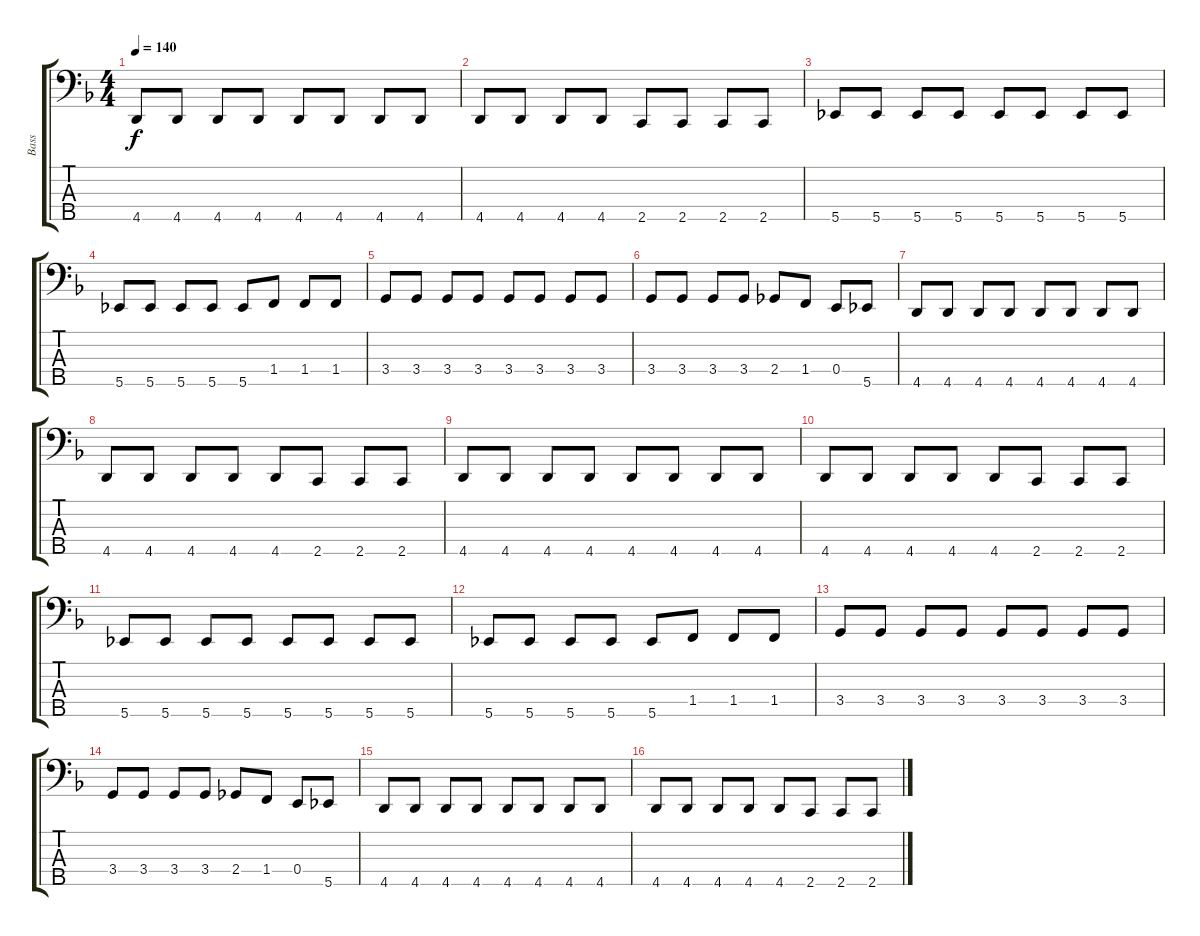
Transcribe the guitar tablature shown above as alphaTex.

\track ("Bass" "Bass") {instrument electricbassfinger}
\staff {score tabs}
\tuning (G2 D2 A1 E1 Bb0) {hide}
\ts (4 4)
\tempo 140
\clef f4
\ks dminor
4.5.8{dy f} 4.5.8 4.5.8 4.5.8 4.5.8 4.5.8 4.5.8 4.5.8 |
4.5.8 4.5.8 4.5.8 4.5.8 2.5.8 2.5.8 2.5.8 2.5.8 |
5.5.8 5.5.8 5.5.8 5.5.8 5.5.8 5.5.8 5.5.8 5.5.8 |
5.5.8 5.5.8 5.5.8 5.5.8 5.5.8 1.4.8 1.4.8 1.4.8 |
3.4.8 3.4.8 3.4.8 3.4.8 3.4.8 3.4.8 3.4.8 3.4.8 |
3.4.8 3.4.8 3.4.8 3.4.8 2.4.8 1.4.8 0.4.8 5.5.8 |
4.5.8 4.5.8 4.5.8 4.5.8 4.5.8 4.5.8 4.5.8 4.5.8 |
4.5.8 4.5.8 4.5.8 4.5.8 4.5.8 2.5.8 2.5.8 2.5.8 |
4.5.8 4.5.8 4.5.8 4.5.8 4.5.8 4.5.8 4.5.8 4.5.8 |
4.5.8 4.5.8 4.5.8 4.5.8 4.5.8 2.5.8 2.5.8 2.5.8 |
5.5.8 5.5.8 5.5.8 5.5.8 5.5.8 5.5.8 5.5.8 5.5.8 |
5.5.8 5.5.8 5.5.8 5.5.8 5.5.8 1.4.8 1.4.8 1.4.8 |
3.4.8 3.4.8 3.4.8 3.4.8 3.4.8 3.4.8 3.4.8 3.4.8 |
3.4.8 3.4.8 3.4.8 3.4.8 2.4.8 1.4.8 0.4.8 5.5.8 |
4.5.8 4.5.8 4.5.8 4.5.8 4.5.8 4.5.8 4.5.8 4.5.8 |
4.5.8 4.5.8 4.5.8 4.5.8 4.5.8 2.5.8 2.5.8 2.5.8
